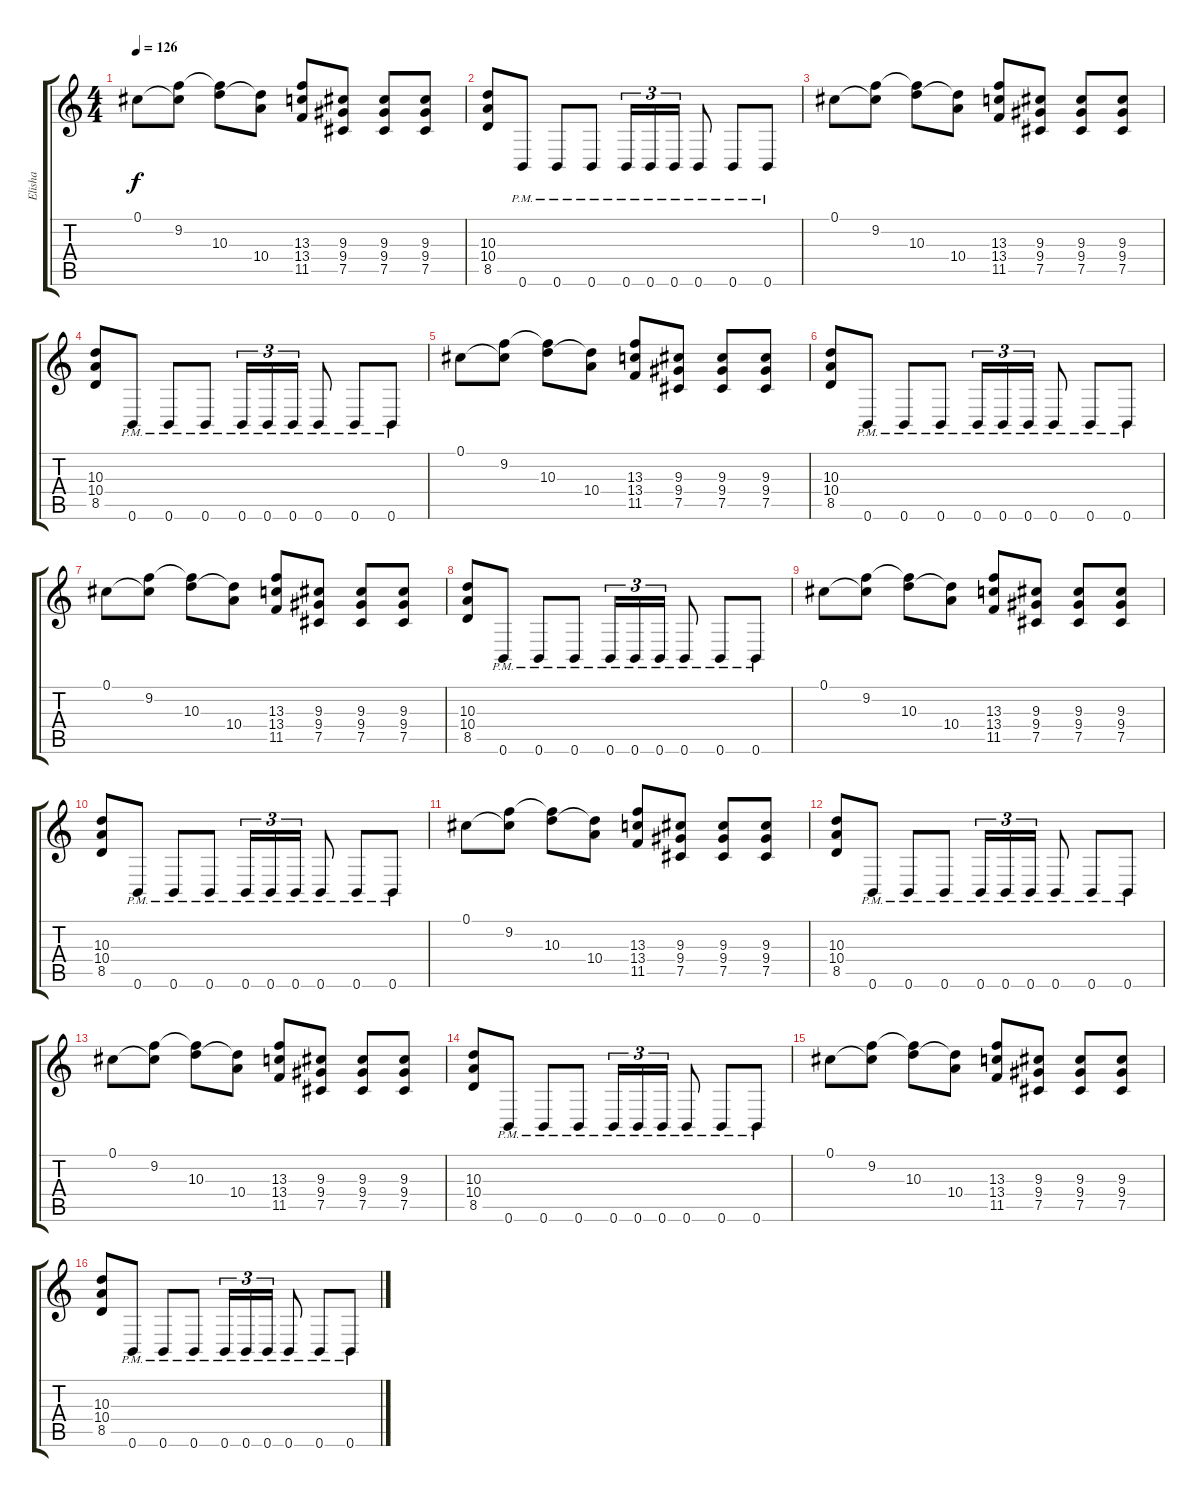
\track ("Elisha" "Elisha") {instrument overdrivenguitar}
\staff {score tabs}
\tuning (Db4 Ab3 E3 B2 Gb2 B1) {hide}
\ts (4 4)
\tempo 126
\clef g2
\ks c
0.1.8{dy f} (0.1{t} 9.2).8 (9.2{t} 10.3).8 (10.3{t} 10.4).8 (13.3 13.4 11.5).8 (9.3 9.4 7.5).8 (9.3 9.4 7.5).8 (9.3 9.4 7.5).8 |
(10.3 10.4 8.5).8 0.6{pm}.8 0.6{pm}.8 0.6{pm}.8 0.6{pm}.16{tu (3 2)} 0.6{pm}.16{tu (3 2)} 0.6{pm}.16{tu (3 2)} 0.6{pm}.8 0.6{pm}.8 0.6{pm}.8 |
0.1.8 (0.1{t} 9.2).8 (9.2{t} 10.3).8 (10.3{t} 10.4).8 (13.3 13.4 11.5).8 (9.3 9.4 7.5).8 (9.3 9.4 7.5).8 (9.3 9.4 7.5).8 |
(10.3 10.4 8.5).8 0.6{pm}.8 0.6{pm}.8 0.6{pm}.8 0.6{pm}.16{tu (3 2)} 0.6{pm}.16{tu (3 2)} 0.6{pm}.16{tu (3 2)} 0.6{pm}.8 0.6{pm}.8 0.6{pm}.8 |
0.1.8 (0.1{t} 9.2).8 (9.2{t} 10.3).8 (10.3{t} 10.4).8 (13.3 13.4 11.5).8 (9.3 9.4 7.5).8 (9.3 9.4 7.5).8 (9.3 9.4 7.5).8 |
(10.3 10.4 8.5).8 0.6{pm}.8 0.6{pm}.8 0.6{pm}.8 0.6{pm}.16{tu (3 2)} 0.6{pm}.16{tu (3 2)} 0.6{pm}.16{tu (3 2)} 0.6{pm}.8 0.6{pm}.8 0.6{pm}.8 |
0.1.8 (0.1{t} 9.2).8 (9.2{t} 10.3).8 (10.3{t} 10.4).8 (13.3 13.4 11.5).8 (9.3 9.4 7.5).8 (9.3 9.4 7.5).8 (9.3 9.4 7.5).8 |
(10.3 10.4 8.5).8 0.6{pm}.8 0.6{pm}.8 0.6{pm}.8 0.6{pm}.16{tu (3 2)} 0.6{pm}.16{tu (3 2)} 0.6{pm}.16{tu (3 2)} 0.6{pm}.8 0.6{pm}.8 0.6{pm}.8 |
0.1.8 (0.1{t} 9.2).8 (9.2{t} 10.3).8 (10.3{t} 10.4).8 (13.3 13.4 11.5).8 (9.3 9.4 7.5).8 (9.3 9.4 7.5).8 (9.3 9.4 7.5).8 |
(10.3 10.4 8.5).8 0.6{pm}.8 0.6{pm}.8 0.6{pm}.8 0.6{pm}.16{tu (3 2)} 0.6{pm}.16{tu (3 2)} 0.6{pm}.16{tu (3 2)} 0.6{pm}.8 0.6{pm}.8 0.6{pm}.8 |
0.1.8 (0.1{t} 9.2).8 (9.2{t} 10.3).8 (10.3{t} 10.4).8 (13.3 13.4 11.5).8 (9.3 9.4 7.5).8 (9.3 9.4 7.5).8 (9.3 9.4 7.5).8 |
(10.3 10.4 8.5).8 0.6{pm}.8 0.6{pm}.8 0.6{pm}.8 0.6{pm}.16{tu (3 2)} 0.6{pm}.16{tu (3 2)} 0.6{pm}.16{tu (3 2)} 0.6{pm}.8 0.6{pm}.8 0.6{pm}.8 |
0.1.8 (0.1{t} 9.2).8 (9.2{t} 10.3).8 (10.3{t} 10.4).8 (13.3 13.4 11.5).8 (9.3 9.4 7.5).8 (9.3 9.4 7.5).8 (9.3 9.4 7.5).8 |
(10.3 10.4 8.5).8 0.6{pm}.8 0.6{pm}.8 0.6{pm}.8 0.6{pm}.16{tu (3 2)} 0.6{pm}.16{tu (3 2)} 0.6{pm}.16{tu (3 2)} 0.6{pm}.8 0.6{pm}.8 0.6{pm}.8 |
0.1.8 (0.1{t} 9.2).8 (9.2{t} 10.3).8 (10.3{t} 10.4).8 (13.3 13.4 11.5).8 (9.3 9.4 7.5).8 (9.3 9.4 7.5).8 (9.3 9.4 7.5).8 |
(10.3 10.4 8.5).8 0.6{pm}.8 0.6{pm}.8 0.6{pm}.8 0.6{pm}.16{tu (3 2)} 0.6{pm}.16{tu (3 2)} 0.6{pm}.16{tu (3 2)} 0.6{pm}.8 0.6{pm}.8 0.6{pm}.8
